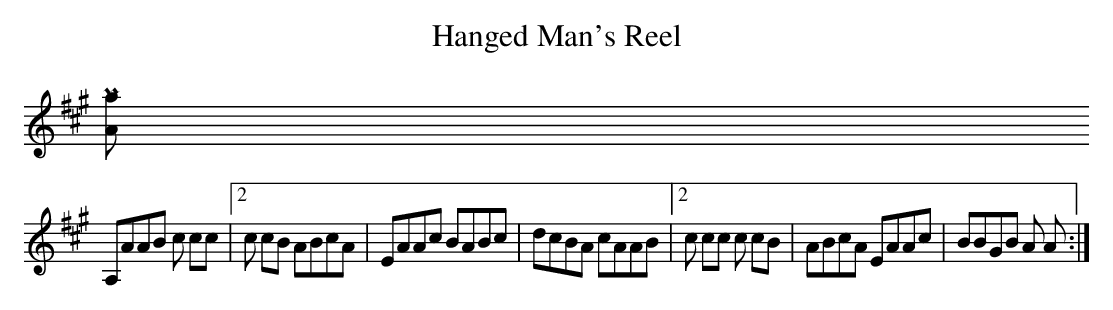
X:1
T:Hanged Man's Reel
K:A
[A Part]
         00  0          000 0000 1    000   0 00  0 0
  30   3 33  3 3               3 3    3     3 30  3 3
A,AAB 2c cc|2c cB ABcA|EAAc BABc|dcBA cAAB|2c cc 2c cB|ABcA EAAc|BBGB 2A 2A:|
